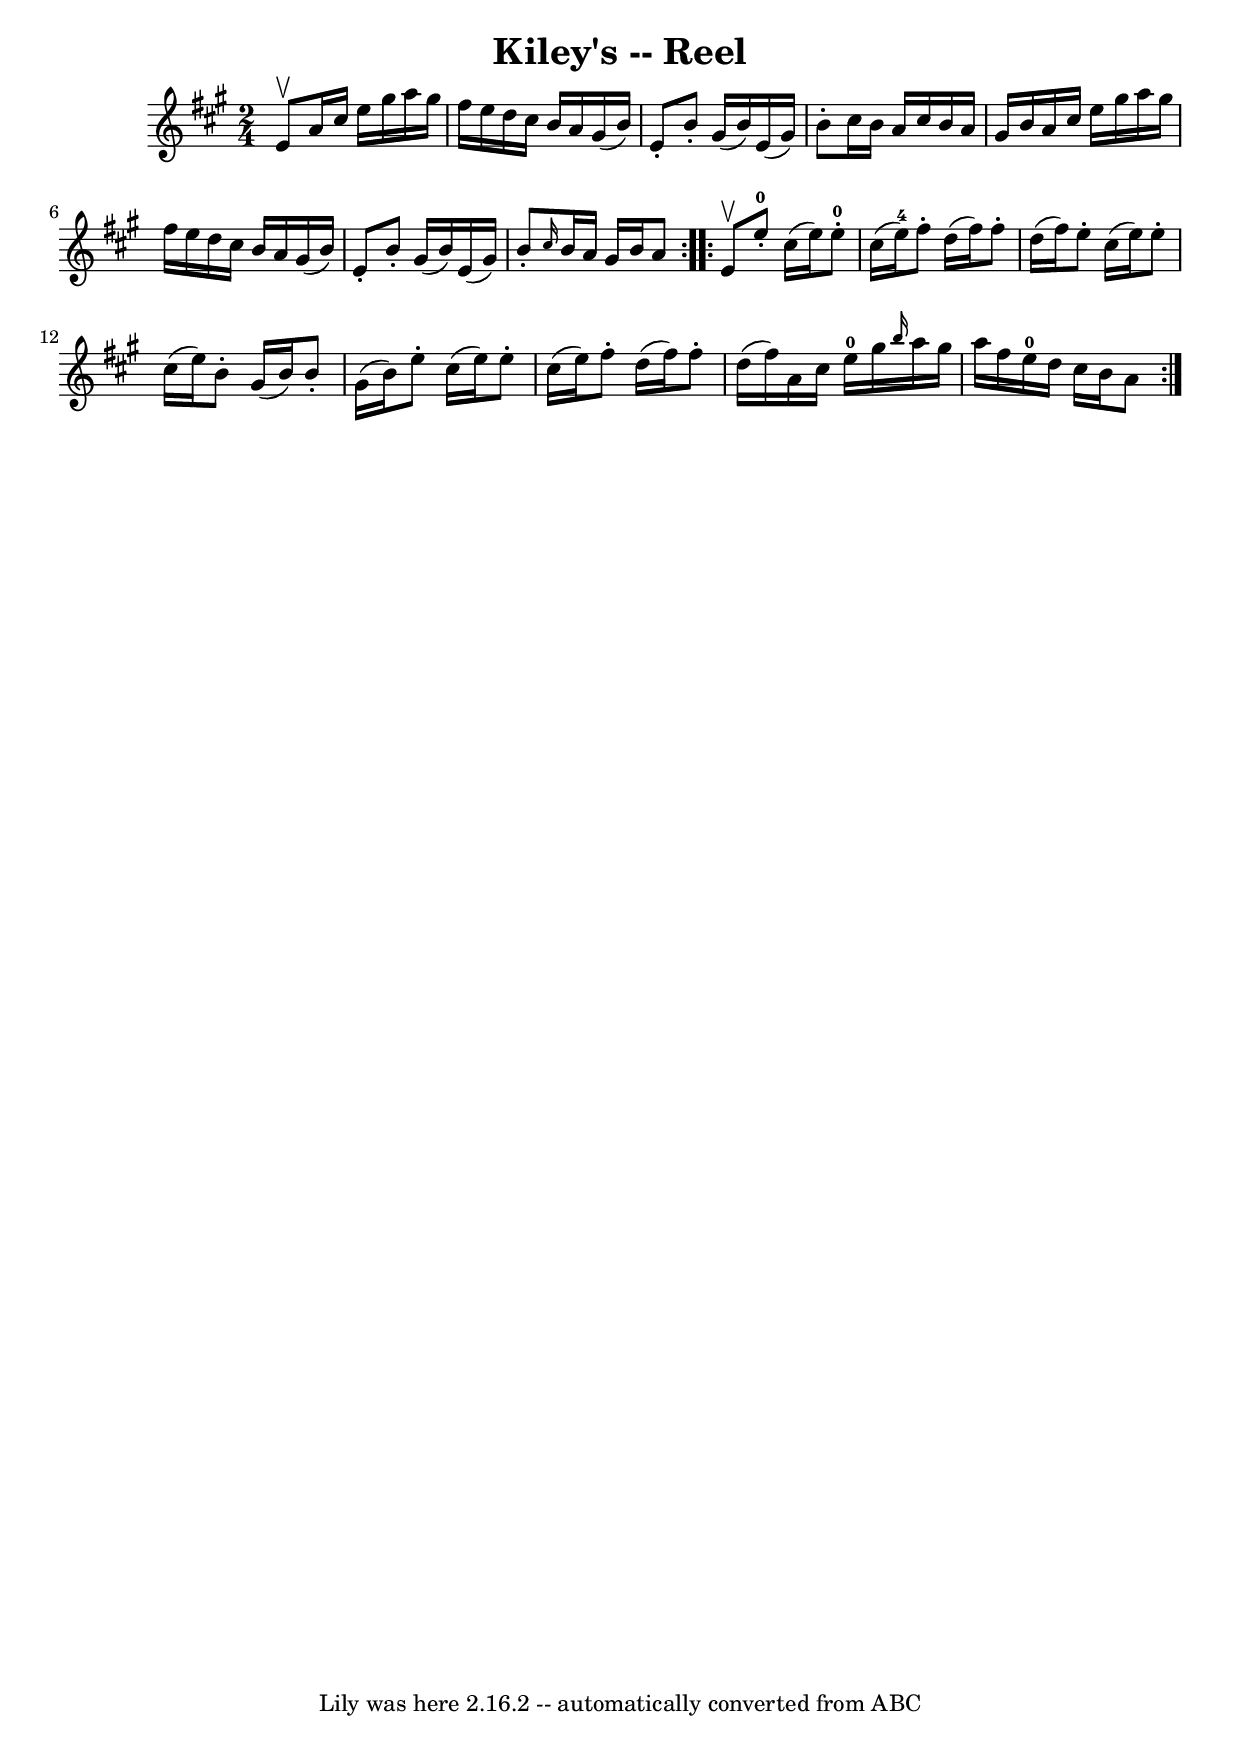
\version "2.16.2"
\include "Mammoth.ily"
\header {
  %% book = "Ryan's Mammoth Collection"
  crossRefNumber = "1"
  footnotes = "\\\\243"
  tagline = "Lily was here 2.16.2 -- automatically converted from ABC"
  title = "Kiley's -- Reel"

}
voicedefault =  {



  \repeat volta 2 {

    \time 2/4 
    \key a \major
    e'8^\upbow |
    a'16 cis''16 e''16    
    gis''16 a''16 gis''16 fis''16 e''16    |
    d''16 cis''16  
    b'16 a'16 gis'16 (b'16) e'8 -.   |
    b'8 -. gis'16 (
    b'16) e'16 (gis'16) b'8 -.   |
    cis''16 b'16 a'16    
    cis''16 b'16 a'16 gis'16 b'16    |
    a'16 cis''16    
    e''16 gis''16 a''16 gis''16 fis''16 e''16    |
    d''16    
    cis''16 b'16 a'16 gis'16 (b'16) e'8 -.   |
    b'8 -.   
    gis'16 (b'16) e'16 (gis'16) b'8 -.   |
    \grace {    
      cis''16  
    } b'16 a'16 gis'16 b'16 a'8  
  }     
  \repeat volta 2 {
    
    e'8^\upbow |
    e''8-0-. cis''16 (e''16) e''8-0-.  
    cis''16 (e''16-4)   |
    fis''8 -. d''16 (fis''16)   
    fis''8 -. d''16 (fis''16)   |
    e''8 -. cis''16 (e''16  -) e''8 -. cis''16 (e''16)   |
    b'8 -. gis'16 (b'16)  
    b'8 -. gis'16 (b'16)   |
    e''8 -. cis''16 (e''16)   
    e''8 -. cis''16 (e''16)   |
    fis''8 -. d''16 (fis''16)  
    fis''8 -. d''16 (fis''16)   |
    a'16 cis''16 e''16-0 
    gis''16  \grace { b''16  
		    } a''16 gis''16 a''16 fis''16    
    |
    e''16-0 d''16 cis''16 b'16 a'8    
  }   

}

\score{
  <<

    \context Staff="default"
    {
      \voicedefault 
      
    }

  >>
  \layout {
    
  }
  \midi {
  }

}
